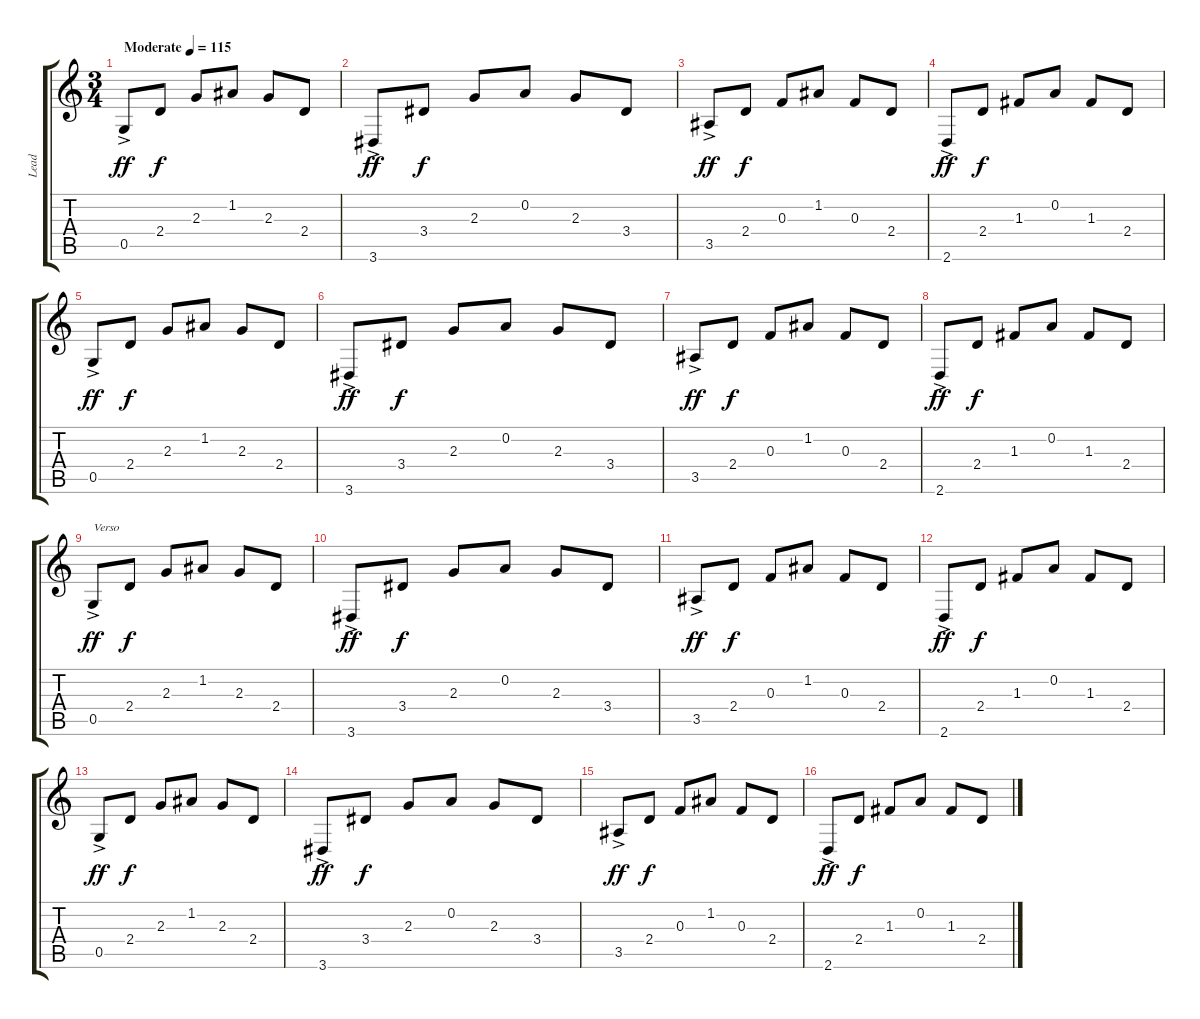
\track ("Lead" "Lead") {instrument acousticguitarsteel}
\staff {score tabs}
\tuning (D4 A3 F3 C3 G2 C2) {hide}
\ts (3 4)
\tempo (115 "Moderate")
\clef g2
\ks c
0.5{ac}.8{dy ff instrument acousticguitarsteel} 2.4.8{dy f} 2.3.8 1.2.8 2.3.8 2.4.8 |
3.6{ac}.8{dy ff} 3.4.8{dy f} 2.3.8 0.2.8 2.3.8 3.4.8 |
3.5{ac}.8{dy ff} 2.4.8{dy f} 0.3.8 1.2.8 0.3.8 2.4.8 |
2.6{ac}.8{dy ff} 2.4.8{dy f} 1.3.8 0.2.8 1.3.8 2.4.8 |
0.5{ac}.8{dy ff} 2.4.8{dy f} 2.3.8 1.2.8 2.3.8 2.4.8 |
3.6{ac}.8{dy ff} 3.4.8{dy f} 2.3.8 0.2.8 2.3.8 3.4.8 |
3.5{ac}.8{dy ff} 2.4.8{dy f} 0.3.8 1.2.8 0.3.8 2.4.8 |
2.6{ac}.8{dy ff} 2.4.8{dy f} 1.3.8 0.2.8 1.3.8 2.4.8 |
0.5{ac}.8{txt "Verso" dy ff} 2.4.8{dy f} 2.3.8 1.2.8 2.3.8 2.4.8 |
3.6{ac}.8{dy ff} 3.4.8{dy f} 2.3.8 0.2.8 2.3.8 3.4.8 |
3.5{ac}.8{dy ff} 2.4.8{dy f} 0.3.8 1.2.8 0.3.8 2.4.8 |
2.6{ac}.8{dy ff} 2.4.8{dy f} 1.3.8 0.2.8 1.3.8 2.4.8 |
0.5{ac}.8{dy ff} 2.4.8{dy f} 2.3.8 1.2.8 2.3.8 2.4.8 |
3.6{ac}.8{dy ff} 3.4.8{dy f} 2.3.8 0.2.8 2.3.8 3.4.8 |
3.5{ac}.8{dy ff} 2.4.8{dy f} 0.3.8 1.2.8 0.3.8 2.4.8 |
2.6{ac}.8{dy ff} 2.4.8{dy f} 1.3.8 0.2.8 1.3.8 2.4.8
